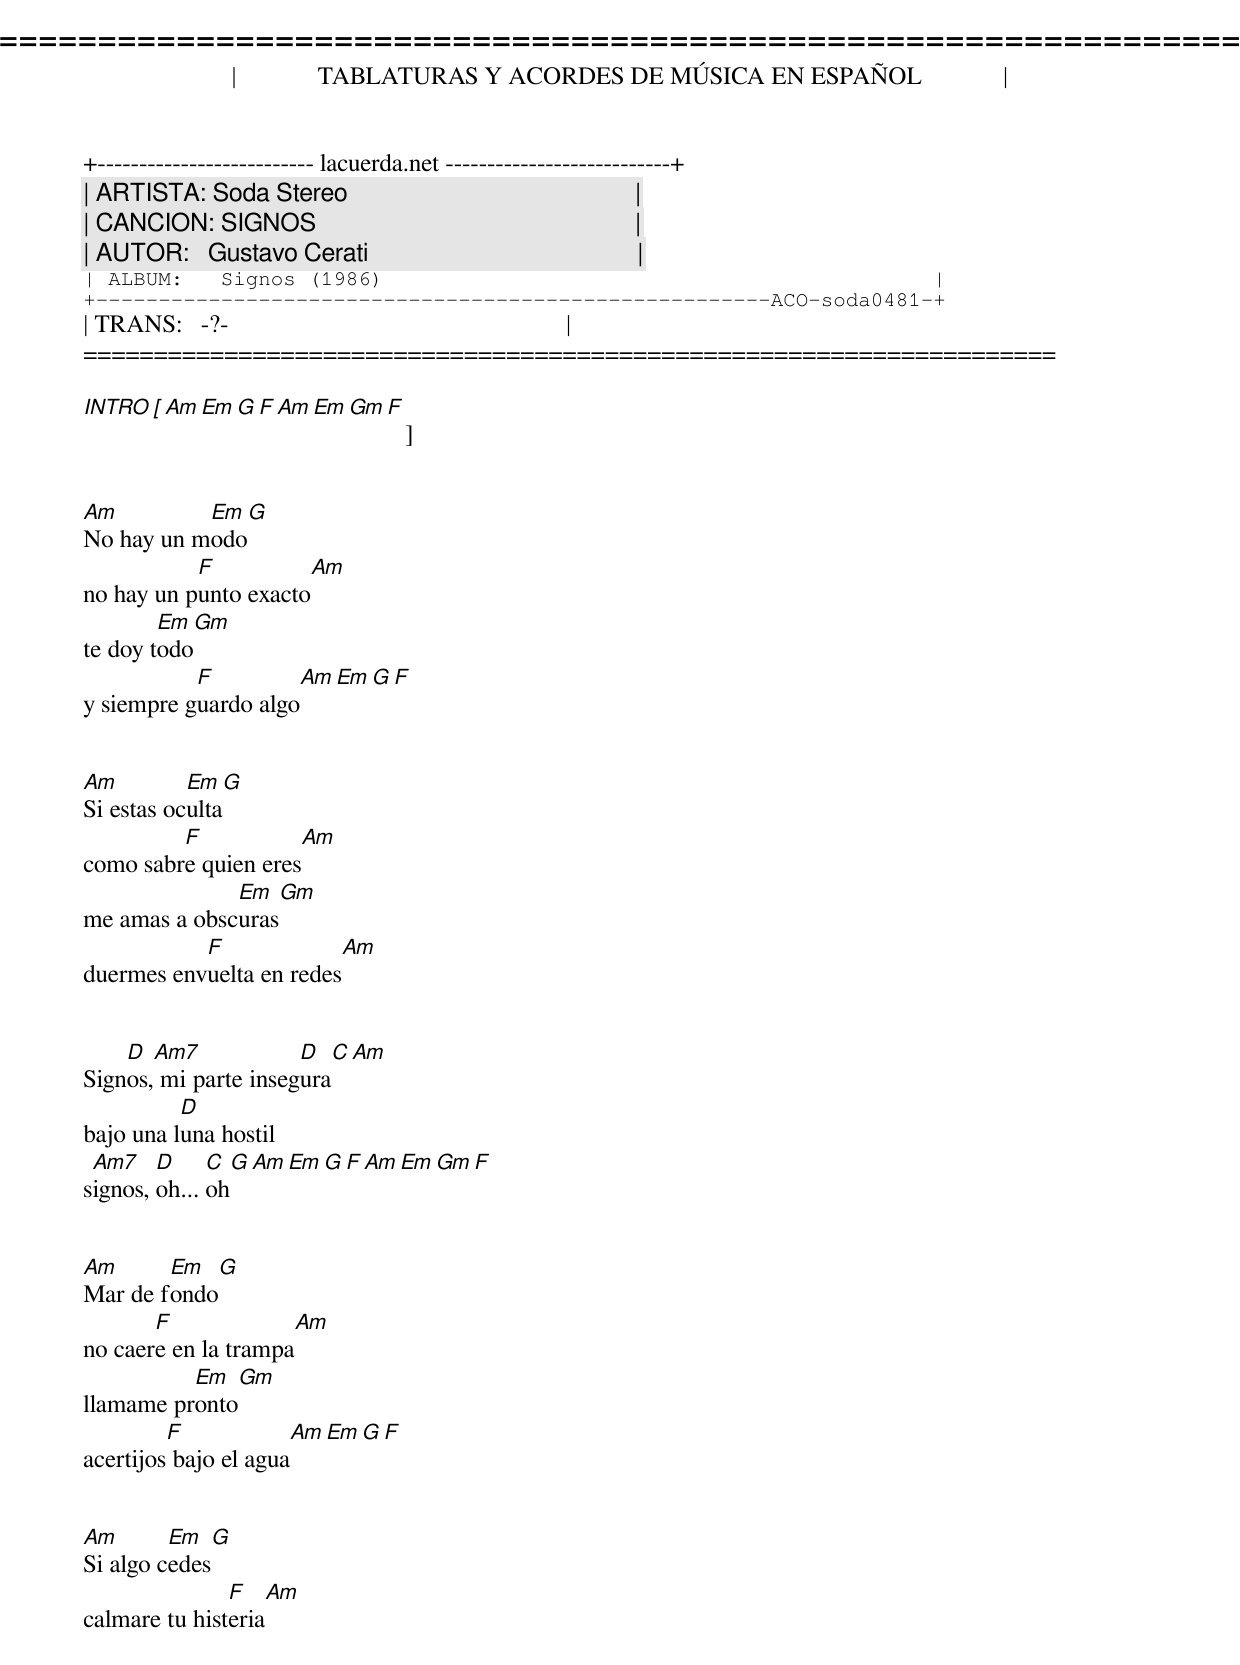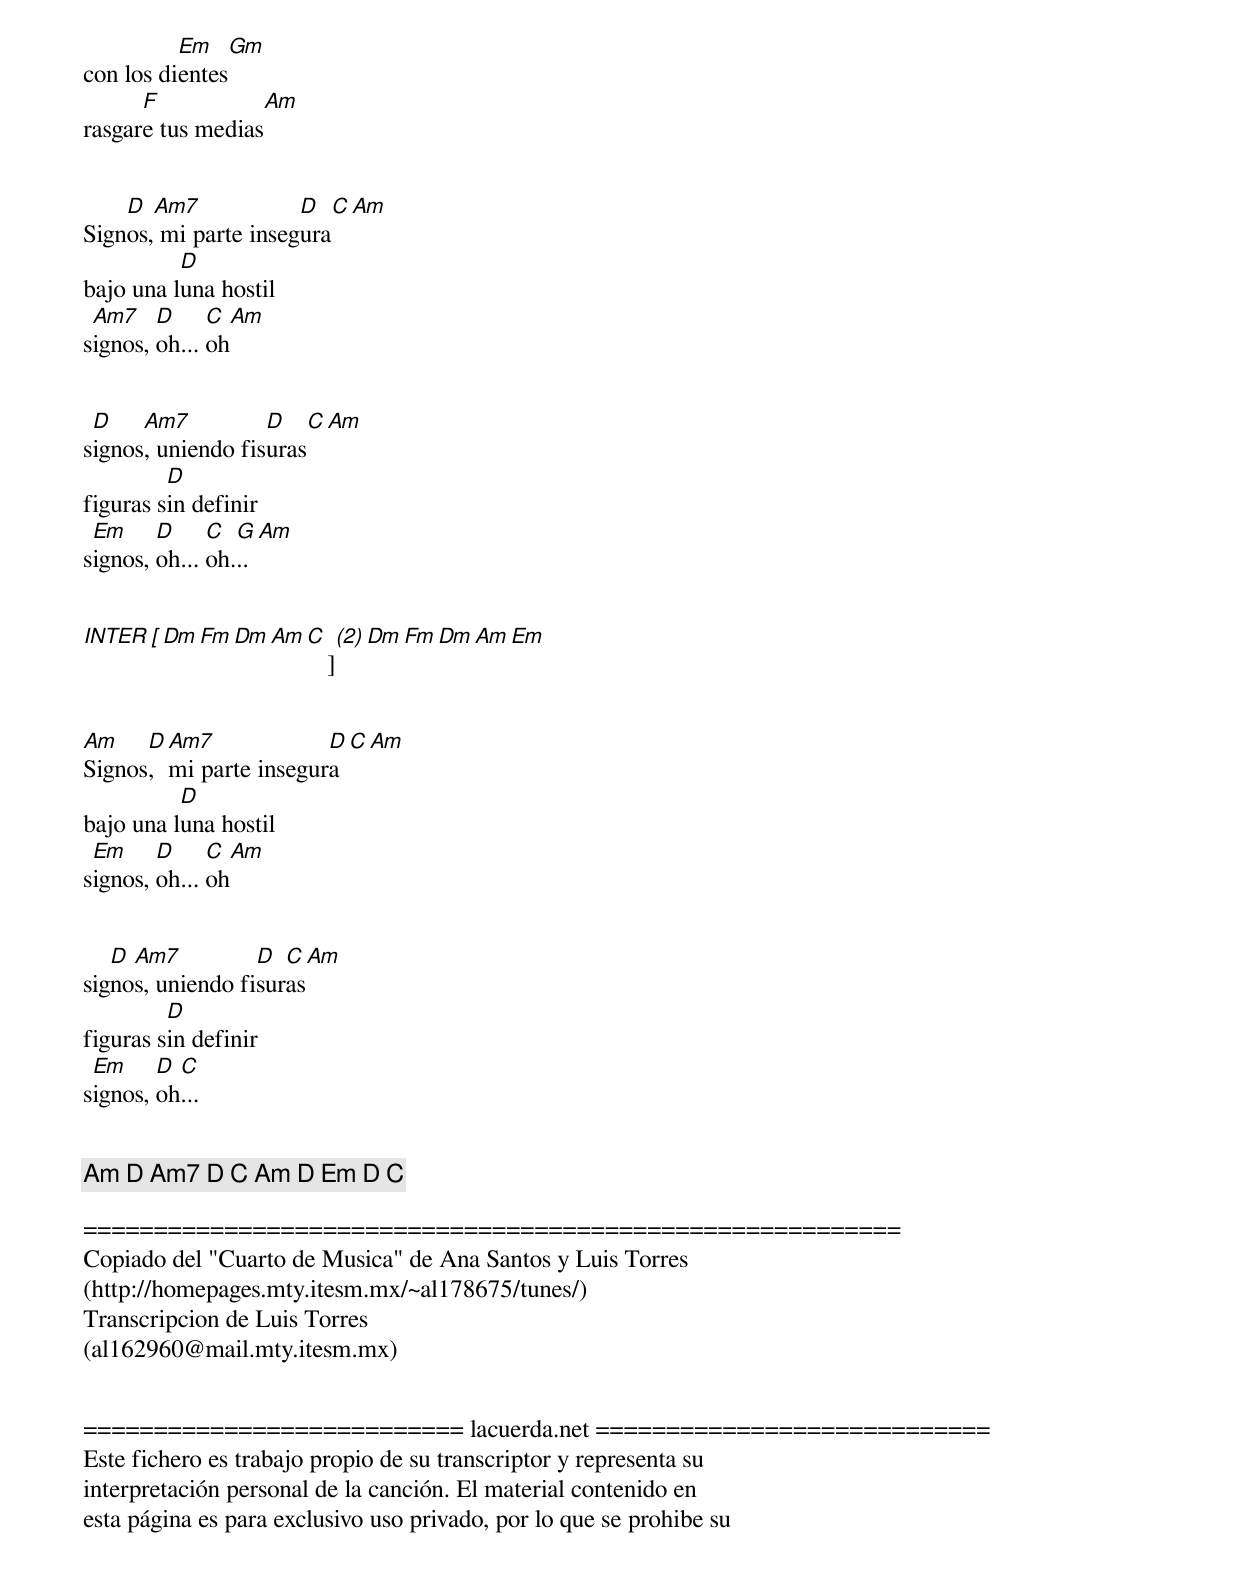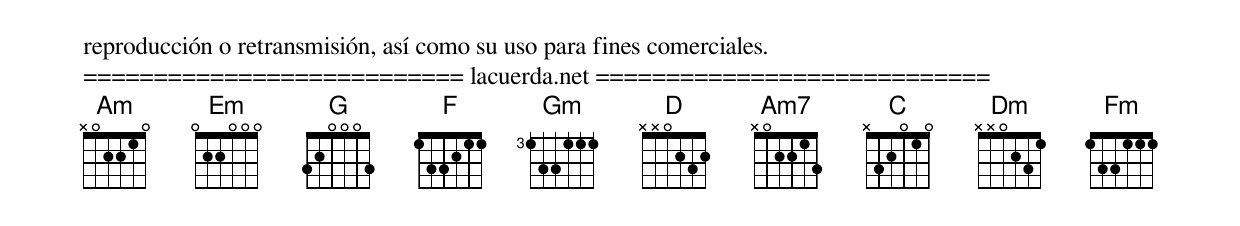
=====================================================================
|             TABLATURAS Y ACORDES DE MÚSICA EN ESPAÑOL             |
+-------------------------- lacuerda.net ---------------------------+
| ARTISTA: Soda Stereo                                              |
| CANCION: SIGNOS                                                   |
| AUTOR:   Gustavo Cerati                                           |
| ALBUM:   Signos (1986)                                            |
+------------------------------------------------------ACO-soda0481-+
| TRANS:   -?-                                                      |
=====================================================================

INTRO [ Am Em G F  Am Em Gm F ]


Am         Em  G
No hay un modo
           F           Am
no hay un punto exacto
        Em  Gm
te doy todo
           F         Am Em G F
y siempre guardo algo


Am         Em  G
Si estas oculta
         F           Am
como sabre quien eres
              Em  Gm
me amas a obscuras
           F              Am
duermes envuelta en redes


    D  Am7            D  C  Am
Signos, mi parte insegura
          D
bajo una luna hostil
 Am7    D     C  G  Am Em G F  Am Em Gm F
signos, oh... oh


Am      Em   G
Mar de fondo
       F             Am
no caere en la trampa
          Em   Gm
llamame pronto
         F            Am Em G F
acertijos bajo el agua


Am       Em   G
Si algo cedes
               F    Am
calmare tu histeria
          Em   Gm
con los dientes
      F             Am
rasgare tus medias


    D  Am7            D  C  Am
Signos, mi parte insegura
          D
bajo una luna hostil
 Am7    D     C  Am
signos, oh... oh


 D    Am7          D   C  Am
signos, uniendo fisuras
         D
figuras sin definir
 Em     D     C  G   Am
signos, oh... oh...


INTER [ Dm Fm Dm Am C ] (2)  Dm Fm Dm Am  Em


Am    D Am7             D  C Am
Signos, mi parte insegura
          D
bajo una luna hostil
 Em     D     C  Am
signos, oh... oh


   D Am7          D  C Am
signos, uniendo fisuras
         D
figuras sin definir
 Em     D C
signos, oh...


[ Am D Am7 D C Am D Em D C ]

==========================================================
Copiado del "Cuarto de Musica" de Ana Santos y Luis Torres
(http://homepages.mty.itesm.mx/~al178675/tunes/)
Transcripcion de Luis Torres
(al162960@mail.mty.itesm.mx)


=========================== lacuerda.net ============================
Este fichero es trabajo propio de su transcriptor y representa su
interpretación personal de la canción. El material contenido en
esta página es para exclusivo uso privado, por lo que se prohibe su
reproducción o retransmisión, así como su uso para fines comerciales.
=========================== lacuerda.net ============================
